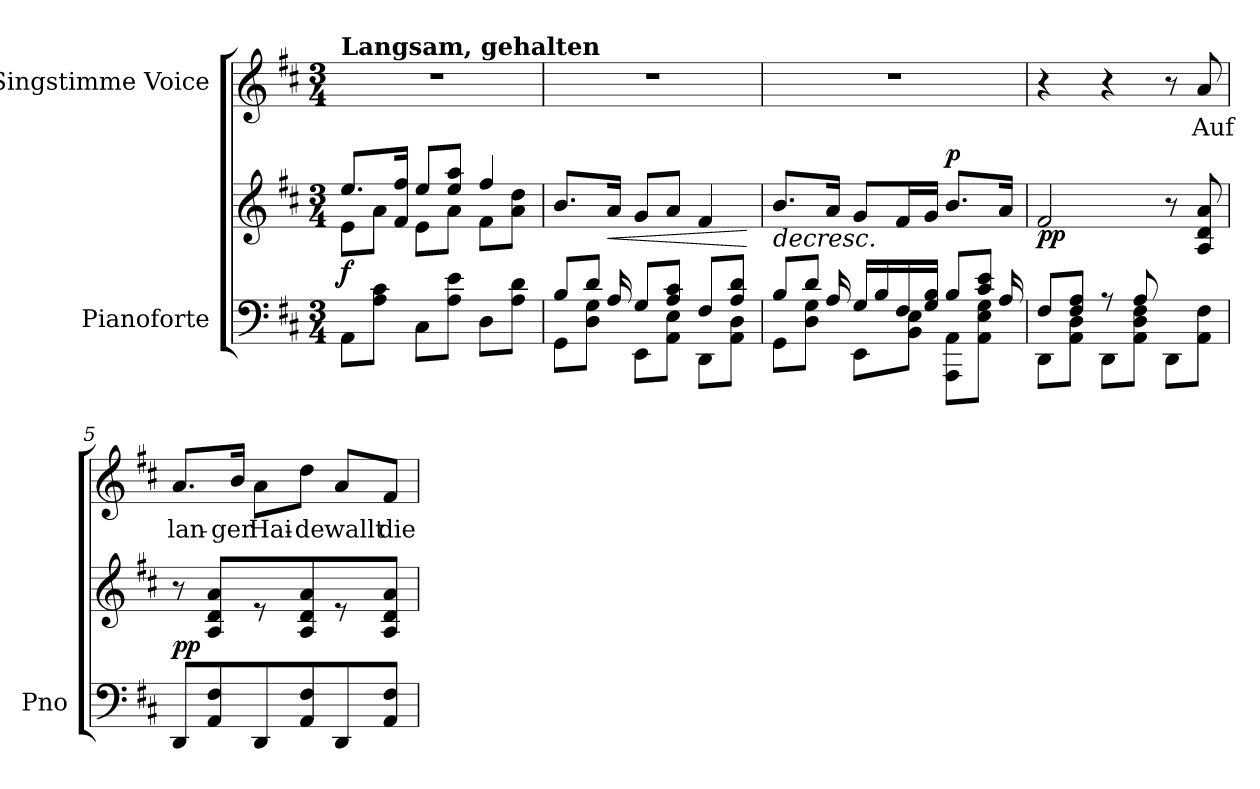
**kern	**kern	**dynam	**kern	**text
*part2	*part2	*part2	*part1	*part1
*staff3	*staff2	*staff2/3	*staff1	*staff1
*I"Pianoforte	*	*	*I"Singstimme Voice	*
*I'Pno	*	*	*	*
*clefF4	*clefG2	*	*clefG2	*
*k[f#c#]	*k[f#c#]	*	*k[f#c#]	*
*M3/4	*M3/4	*	*M3/4	*
=1	=1	=1	=1	=1
*	*^	*	*	*
!	!	!	!	!LO:TX:a:B:t=Langsam, gehalten	!
!	!	!	!LO:DY:b	!	!
8AA\L	8.ee/L	8e\L	f	2.r	.
8A\ 8c#\J	.	8a\J	.	.	.
.	16f#/ 16ff#/Jk	.	.	.	.
8C#\L	8ee/L	8e\L	.	.	.
8A\ 8e\J	8ee/ 8aa/J	8a\J	.	.	.
8D\L	4ff#/	8f#\L	.	.	.
8A\ 8d\J	.	8a\ 8dd\J	.	.	.
*	*v	*v	*	*	*
=2	=2	=2	=2	=2
*^	*	*	*	*
*	*^	*	*	*	*
8B/L	8GG\L	8.ryy	8.b/L	.	2.r	.
8d/J	8D\ 8G\J	.	.	.	.	.
!	!	!	!	!LO:HP:b	!	!
.	.	16A/	16a/Jk	<	.	.
8G/L	8EE\L	2ryy	8g/L	.	.	.
8A/ 8c#/J	8AA\ 8E\J	.	8a/J	.	.	.
8F#/L	8DD\L	.	4f#/	.	.	.
8A/ 8d/J	8AA\ 8D\J	.	.	.	.	.
*v	*v	*v	*	*	*	*
.	.	[	.	.
=3	=3	=3	=3	=3
*^	*	*	*	*
*	*^	*	*	*	*
!	!	!	!	!LO:HP:b	!	!
8B/L	8GG\L	8.ryy	8.b/L	>	2.r	.
8d/J	8D\ 8G\J	.	.	.	.	.
.	.	16A/	16a/Jk	.	.	.
16G/LL	8EE\L	4..ryy	8g/L	.	.	.
16B/	.	.	.	.	.	.
16F#/	8BB\ 8E\J	.	16f#/L	.	.	.
16G/ 16B/JJ	.	.	16g/JJ	.	.	.
!	!	!	!	!LO:DY:a	!	!
8B/L	8AAA\ 8AA\L	.	8.b/L	p	.	.
8c#/ 8e/J	8AA\ 8E\ 8G\J	.	.	.	.	.
.	.	16A/	16a/Jk	.	.	.
*v	*v	*v	*	*	*	*
.	.	]	.	.
=4	=4	=4	=4	=4
*^	*	*	*	*
!	!	!	!LO:DY:b	!	!
8F#/L	8DD\L	2f#/	pp	4r	.
8F#/ 8A/J	8AA\ 8D\J	.	.	.	.
8r	8DD\L	.	.	4r	.
8A/	8AA\ 8D\ 8F#\J	.	.	.	.
8DD\L	4ryy	8r	.	8r	.
!	!	!	!	!	!LO:LY:b
8AA\ 8F#\J	.	8A/ 8d/ 8a/	.	8a/	Auf
*v	*v	*	*	*	*
!!LO:LB:g=z
=5	=5	=5	=5	=5
!	!	!LO:DY:b	!	!LO:LY:b
8DD/L	8r	pp	8.a/L	lan-
8AA/ 8F#/	8A/ 8d/ 8a/L	.	.	.
!	!	!	!	!LO:LY:b
.	.	.	16b/Jk	-ger
!	!	!	!	!LO:LY:b
8DD/	8r	.	8a\L	Hai-
!	!	!	!	!LO:LY:b
8AA/ 8F#/	8A/ 8d/ 8a/	.	8dd\J	-de
!	!	!	!	!LO:LY:b
8DD/	8r	.	8a/L	wallt
!	!	!	!	!LO:LY:b
8AA/ 8F#/J	8A/ 8d/ 8a/J	.	8f#/J	die
=	=	=	=	=
*-	*-	*-	*-	*-
